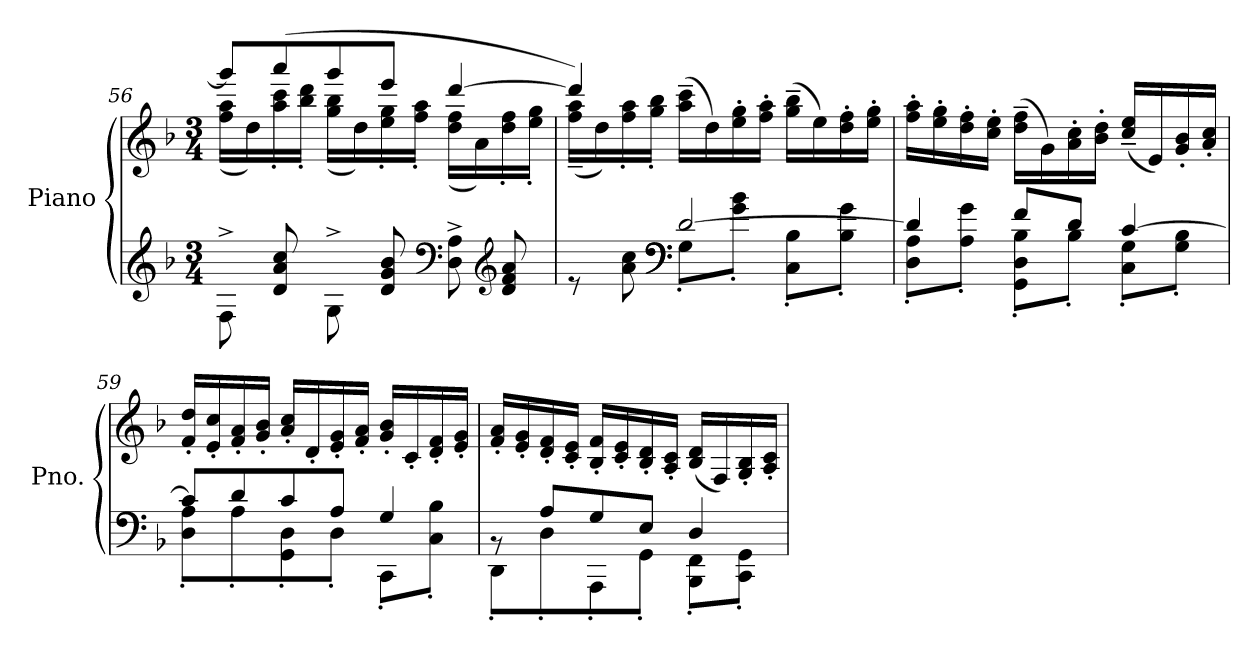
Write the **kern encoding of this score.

**kern	**kern
*part1	*part1
*staff2	*staff1
*I"Piano	*
*I'Pno.	*
*clefG2	*clefG2
*k[b-]	*k[b-]
*M3/4	*M3/4
=56	=56
*	*^
8F^\	8ggg/L]	(<16ff\ 16aa\LL
.	.	16dd\)
8d/ 8a/ 8cc/	(>8aaa/	16aa\' 16ccc\'
.	.	16bb-\' 16ddd\'JJ
8G^\	8ggg/	(<16gg\ 16bb-\LL
.	.	16dd\)
8d/ 8g/ 8b-/	8eee/J	16ee\' 16gg\'
.	.	16ff\' 16aa\'JJ
*clefF4	*	*
8D\^ 8A\^	[4ddd/	(<16dd\ 16ff\LL
.	.	16a\)
*clefG2	*	*
8d/ 8f/ 8a/	.	16dd\' 16ff\'
.	.	16ee\' 16gg\'JJ
=57	=57	=57
*^	*	*
8re	4ryy	4ddd/])	(<16ff\~ 16aa\~LL
.	.	.	16dd\)
8a\ 8cc\	.	.	16ff\' 16aa\'
.	.	.	16gg\' 16bb-\'JJ
*clefF4	*	*	*
[2d/	8G'\L	2ryy	(>16aa\~ 16ccc\~LL
.	.	.	16dd\)
.	8g\' 8b-\'J	.	16ee\' 16gg\'
.	.	.	16ff\' 16aa\'JJ
.	8C\' 8B-\'L	.	(>16gg\~ 16bb-\~LL
.	.	.	16ee\)
.	8B-\' 8g\'J	.	16dd\' 16ff\'
.	.	.	16ee\' 16gg\'JJ
!!LO:PB:g=z
=58	=58	=58	=58
!	!	!LO:TX:b:i:t=dim.	!
*	*	*v	*v
4d/]	8D\' 8A\'L	16ff\' 16aa\'LL
.	.	16ee\' 16gg\'
.	8A\' 8g\'J	16dd\' 16ff\'
.	.	16cc\' 16ee\'JJ
8f/L	8GG\' 8D\' 8B-\'L	(>16dd\~ 16ff\~LL
.	.	16g\)
8d/J	8B-'\J	16a\' 16cc\'
.	.	16b-\' 16dd\'JJ
[4c/	8C\' 8G\'L	(<16cc/~ 16ee/~LL
.	.	16e/)
.	8G\' 8B-\'J	16g/' 16b-/'
.	.	16a/' 16cc/'JJ
=59	=59	=59
8c/L]	8D\' 8A\'L	16f/' 16dd/'LL
.	.	16e/' 16cc/'
8d/	8A'\	16f/' 16a/'
.	.	16g/' 16b-/'JJ
8c/	8GG\' 8D\'	16a/' 16cc/'LL
.	.	16d'/
8A/J	8D'\J	16e/' 16g/'
.	.	16f/' 16a/'JJ
4G/	8CC'\L	16g/' 16b-/'LL
.	.	16c'/
.	8C\' 8B-\'J	16d/' 16f/'
.	.	16e/' 16g/'JJ
!!LO:LB:g=z
=60	=60	=60
8rBB	8DD'\L	16f/' 16a/'LL
.	.	16e/' 16g/'
8A/L	8D'\	16d/' 16f/'
.	.	16c/' 16e/'JJ
8G/	8AAA'\	16B-/' 16f/'LL
.	.	16c/' 16e/'
8E/J	8GG'\J	16B-/' 16d/'
.	.	16A/' 16c/'JJ
4D/	8BBB-\' 8FF\'L	(<16B-/ 16d/LL
.	.	16F/)
.	8CC\' 8GG\'J	16G/' 16B-/'
.	.	16A/' 16c/'JJ
*v	*v	*
=	=
*-	*-
